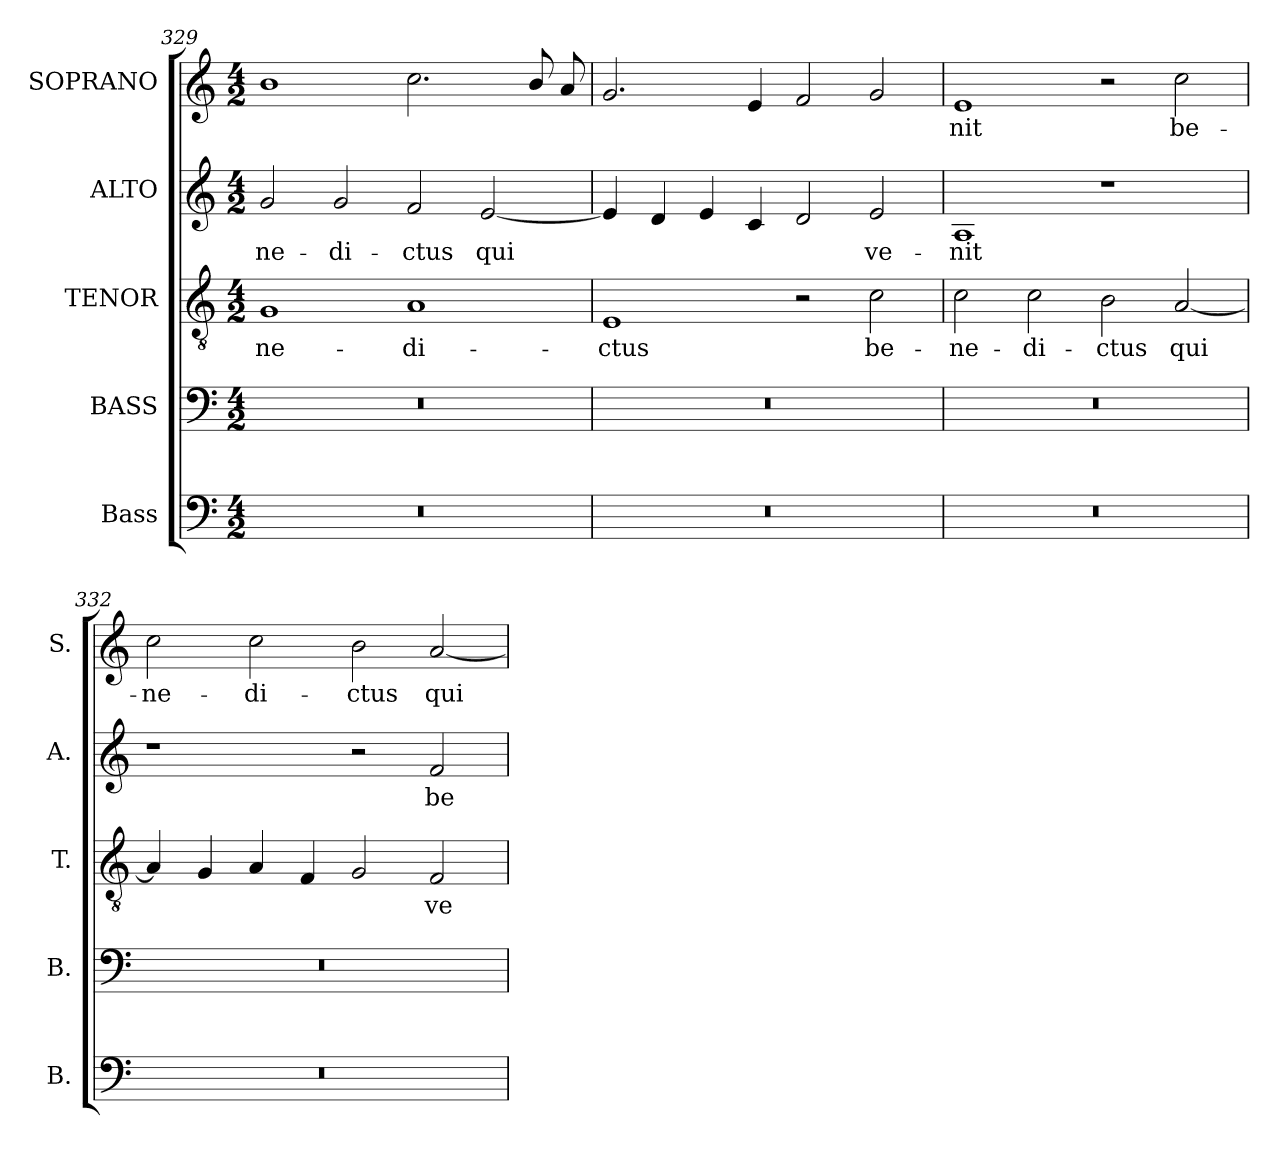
**kern	**kern	**kern	**text	**kern	**text	**kern	**text
*part5	*part4	*part3	*part3	*part2	*part2	*part1	*part1
*staff5	*staff4	*staff3	*staff3	*staff2	*staff2	*staff1	*staff1
*I"Bass	*I"BASS	*I"TENOR	*	*I"ALTO	*	*I"SOPRANO	*
*I'B.	*I'B.	*I'T.	*	*I'A.	*	*I'S.	*
*clefF4	*clefF4	*clefGv2	*	*clefG2	*	*clefG2	*
*	*	*ITrd7c12	*	*	*	*	*
*k[]	*k[]	*k[]	*	*k[]	*	*k[]	*
*C:	*C:	*C:	*	*C:	*	*C:	*
*M4/2	*M4/2	*M4/2	*	*M4/2	*	*M4/2	*
=329	=329	=329	=329	=329	=329	=329	=329
!LO:N:vis=1	!LO:N:vis=1	!	!	!	!	!	!
!	!	!	!LO:LY:b:color=#000000	!	!	!	!
!	!	!	!	!	!LO:LY:b:color=#000000	!	!
0r	0r	1GGi	-ne-	2gi/	-ne-	1bi	.
!	!	!	!	!	!LO:LY:b:color=#000000	!	!
.	.	.	.	2gi/	-di-	.	.
!	!	!	!LO:LY:b:color=#000000	!	!	!	!
!	!	!	!	!	!LO:LY:b:color=#000000	!	!
.	.	1AAi	-di-	2fi/	-ctus	2.cci\	.
!	!	!	!	!	!LO:LY:b:color=#000000	!	!
.	.	.	.	[2ei/	qui	.	.
.	.	.	.	.	.	8bi/	.
.	.	.	.	.	.	8ai/	.
=330	=330	=330	=330	=330	=330	=330	=330
!LO:N:vis=1	!LO:N:vis=1	!	!	!	!	!	!
!	!	!	!LO:LY:b:color=#000000	!	!	!	!
0r	0r	1EEi	-ctus	4ei/]	.	2.gi/	.
.	.	.	.	4di/	.	.	.
.	.	.	.	4ei/	.	.	.
.	.	.	.	4ci/	.	4ei/	.
.	.	2r	.	2di/	.	2fi/	.
!	!	!	!LO:LY:b:color=#000000	!	!	!	!
!	!	!	!	!	!LO:LY:b:color=#000000	!	!
.	.	2Ci\	be-	2ei/	ve-	2gi/	.
=331	=331	=331	=331	=331	=331	=331	=331
!LO:N:vis=1	!LO:N:vis=1	!	!	!	!	!	!
!	!	!	!LO:LY:b:color=#000000	!	!	!	!
!	!	!	!	!	!LO:LY:b:color=#000000	!	!
!	!	!	!	!	!	!	!LO:LY:b:color=#000000
0r	0r	2Ci\	-ne-	1Ai	-nit	1ei	-nit
!	!	!	!LO:LY:b:color=#000000	!	!	!	!
.	.	2Ci\	-di-	.	.	.	.
!	!	!	!LO:LY:b:color=#000000	!	!	!	!
.	.	2BBi\	-ctus	1r	.	2r	.
!	!	!	!LO:LY:b:color=#000000	!	!	!	!
!	!	!	!	!	!	!	!LO:LY:b:color=#000000
.	.	[2AAi/	qui	.	.	2cci\	be-
=332	=332	=332	=332	=332	=332	=332	=332
!LO:N:vis=1	!LO:N:vis=1	!	!	!	!	!	!
!	!	!	!	!	!	!	!LO:LY:b:color=#000000
0r	0r	4AAi/]	.	1r	.	2cci\	-ne-
.	.	4GGi/	.	.	.	.	.
!	!	!	!	!	!	!	!LO:LY:b:color=#000000
.	.	4AAi/	.	.	.	2cci\	-di-
.	.	4FFi/	.	.	.	.	.
!	!	!	!	!	!	!	!LO:LY:b:color=#000000
.	.	2GGi/	.	2r	.	2bi\	-ctus
!	!	!	!LO:LY:b:color=#000000	!	!	!	!
!	!	!	!	!	!LO:LY:b:color=#000000	!	!
!	!	!	!	!	!	!	!LO:LY:b:color=#000000
.	.	2FFi/	ve-	2fi/	be-	[2ai/	qui
=	=	=	=	=	=	=	=
*-	*-	*-	*-	*-	*-	*-	*-
